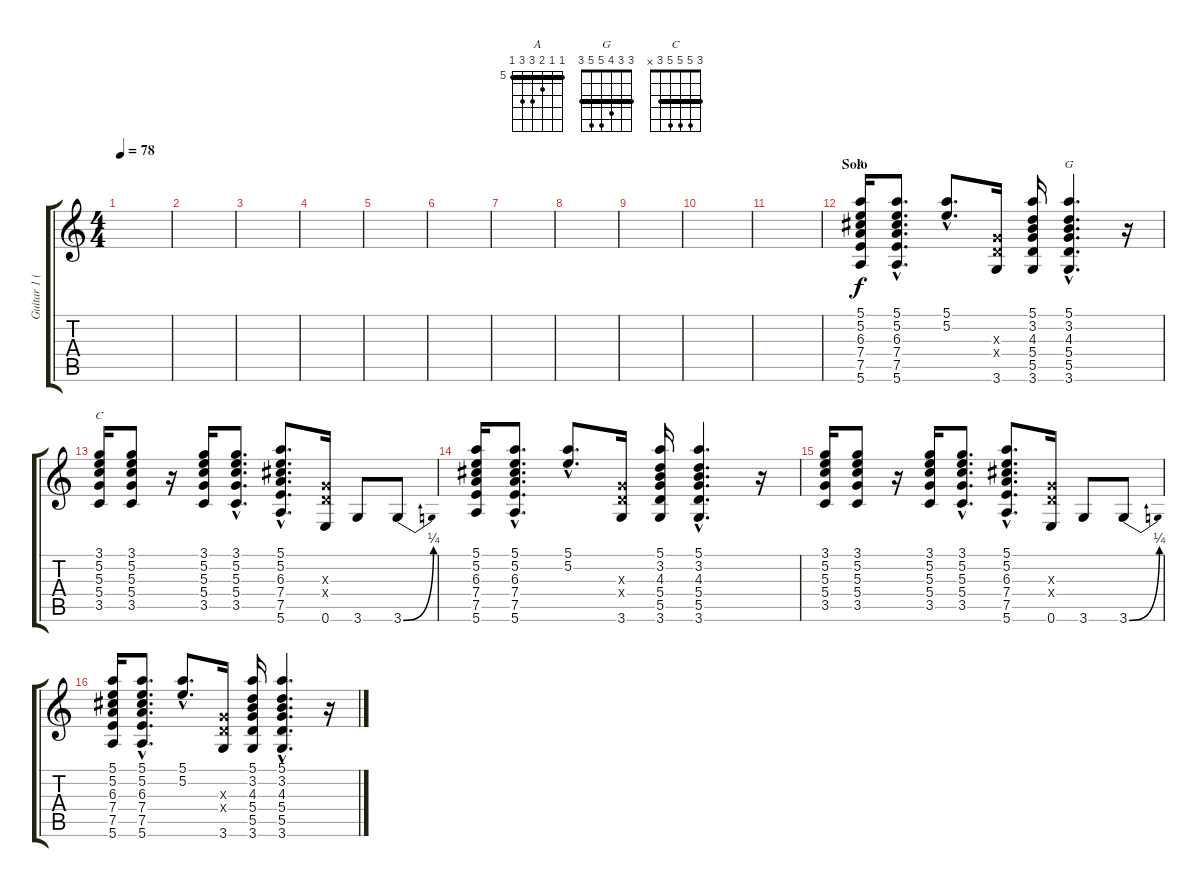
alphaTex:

\track ("Guitar 1 (Distortion)" "Guitar 1 (") {instrument distortionguitar}
\staff {score tabs}
\tuning (E4 B3 G3 D3 A2 E2) {hide}
\chord ("A" 5 5 6 7 7 5) {firstfret 5 barre 5}
\chord ("G" 3 3 4 5 5 3) {barre 3}
\chord ("C" 3 5 5 5 3 x) {barre 3}
\ts (4 4)
\tempo 78
\clef g2
\ks c
|
|
|
|
|
|
|
|
|
|
|
\section ("" "Solo")
(5.1 5.2 6.3 7.4 7.5 5.6).16{ch "A"} (5.1{hac} 5.2{hac} 6.3{hac} 7.4{hac} 7.5{hac} 5.6{hac}).8{d} (5.1{hac} 5.2{hac}).8{d} (0.3{x} 0.4{x} 3.6).16 (5.1 3.2 4.3 5.4 5.5 3.6).16 (5.1{hac} 3.2{hac} 4.3{hac} 5.4{hac} 5.5{hac} 3.6{hac}).4{d ch "G"} r.16 |
(3.1 5.2 5.3 5.4 3.5).16{ch "C"} (3.1 5.2 5.3 5.4 3.5).8 r.16 (3.1 5.2 5.3 5.4 3.5).16 (3.1{hac} 5.2{hac} 5.3{hac} 5.4{hac} 3.5{hac}).8{d} (5.1{hac} 5.2{hac} 6.3{hac} 7.4{hac} 7.5{hac} 5.6{hac}).8{d} (0.3{x} 0.4{x} 0.6).16 3.6.8 3.6{be (bend 0 0 60 1)}.8 |
(5.1 5.2 6.3 7.4 7.5 5.6).16 (5.1{hac} 5.2{hac} 6.3{hac} 7.4{hac} 7.5{hac} 5.6{hac}).8{d} (5.1{hac} 5.2{hac}).8{d} (0.3{x} 0.4{x} 3.6).16 (5.1 3.2 4.3 5.4 5.5 3.6).16 (5.1{hac} 3.2{hac} 4.3{hac} 5.4{hac} 5.5{hac} 3.6{hac}).4{d} r.16 |
(3.1 5.2 5.3 5.4 3.5).16 (3.1 5.2 5.3 5.4 3.5).8 r.16 (3.1 5.2 5.3 5.4 3.5).16 (3.1{hac} 5.2{hac} 5.3{hac} 5.4{hac} 3.5{hac}).8{d} (5.1{hac} 5.2{hac} 6.3{hac} 7.4{hac} 7.5{hac} 5.6{hac}).8{d} (0.3{x} 0.4{x} 0.6).16 3.6.8 3.6{be (bend 0 0 60 1)}.8 |
(5.1 5.2 6.3 7.4 7.5 5.6).16 (5.1{hac} 5.2{hac} 6.3{hac} 7.4{hac} 7.5{hac} 5.6{hac}).8{d} (5.1{hac} 5.2{hac}).8{d} (0.3{x} 0.4{x} 3.6).16 (5.1 3.2 4.3 5.4 5.5 3.6).16 (5.1{hac} 3.2{hac} 4.3{hac} 5.4{hac} 5.5{hac} 3.6{hac}).4{d} r.16
